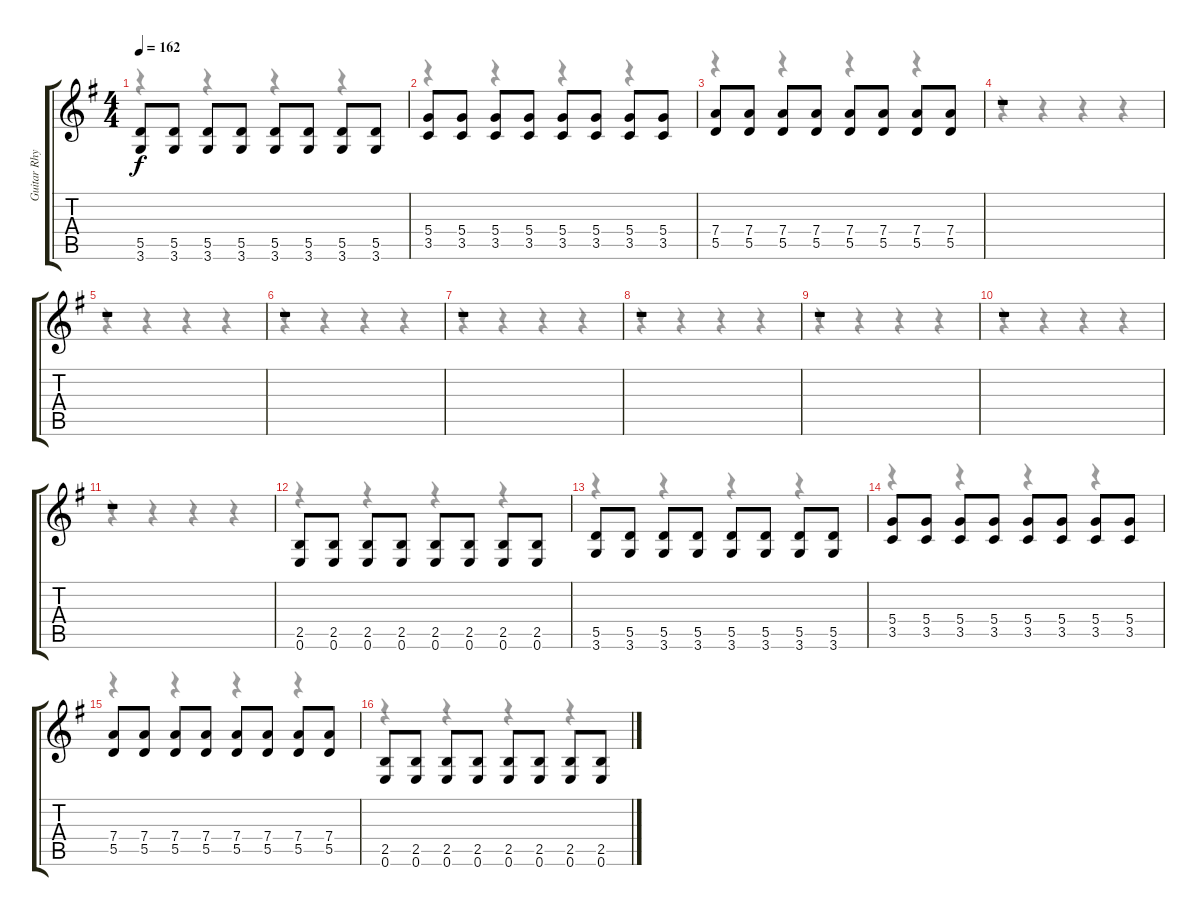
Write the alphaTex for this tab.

\track ("Guitar Rhythm" "Guitar Rhy") {instrument distortionguitar}
\staff {score tabs}
\tuning (E4 B3 G3 D3 A2 E2) {hide}
\voice
\ts (4 4)
\tempo 162
\clef g2
\ks g
(5.5 3.6).8{dy f} (5.5 3.6).8 (5.5 3.6).8 (5.5 3.6).8 (5.5 3.6).8 (5.5 3.6).8 (5.5 3.6).8 (5.5 3.6).8 |
(5.4 3.5).8 (5.4 3.5).8 (5.4 3.5).8 (5.4 3.5).8 (5.4 3.5).8 (5.4 3.5).8 (5.4 3.5).8 (5.4 3.5).8 |
(7.4 5.5).8 (7.4 5.5).8 (7.4 5.5).8 (7.4 5.5).8 (7.4 5.5).8 (7.4 5.5).8 (7.4 5.5).8 (7.4 5.5).8 |
r.1 |
r.1 |
r.1 |
r.1 |
r.1 |
r.1 |
r.1 |
r.1 |
(2.5 0.6).8 (2.5 0.6).8 (2.5 0.6).8 (2.5 0.6).8 (2.5 0.6).8 (2.5 0.6).8 (2.5 0.6).8 (2.5 0.6).8 |
(5.5 3.6).8 (5.5 3.6).8 (5.5 3.6).8 (5.5 3.6).8 (5.5 3.6).8 (5.5 3.6).8 (5.5 3.6).8 (5.5 3.6).8 |
(5.4 3.5).8 (5.4 3.5).8 (5.4 3.5).8 (5.4 3.5).8 (5.4 3.5).8 (5.4 3.5).8 (5.4 3.5).8 (5.4 3.5).8 |
(7.4 5.5).8 (7.4 5.5).8 (7.4 5.5).8 (7.4 5.5).8 (7.4 5.5).8 (7.4 5.5).8 (7.4 5.5).8 (7.4 5.5).8 |
(2.5 0.6).8 (2.5 0.6).8 (2.5 0.6).8 (2.5 0.6).8 (2.5 0.6).8 (2.5 0.6).8 (2.5 0.6).8 (2.5 0.6).8
\voice
\clef g2
\ottava regular
\simile none
\ks g
r.4{dy f} r.4 r.4 r.4 |
r.4 r.4 r.4 r.4 |
r.4 r.4 r.4 r.4 |
r.4 r.4 r.4 r.4 |
r.4 r.4 r.4 r.4 |
r.4 r.4 r.4 r.4 |
r.4 r.4 r.4 r.4 |
r.4 r.4 r.4 r.4 |
r.4 r.4 r.4 r.4 |
r.4 r.4 r.4 r.4 |
r.4 r.4 r.4 r.4 |
r.4 r.4 r.4 r.4 |
r.4 r.4 r.4 r.4 |
r.4 r.4 r.4 r.4 |
r.4 r.4 r.4 r.4 |
r.4 r.4 r.4 r.4
